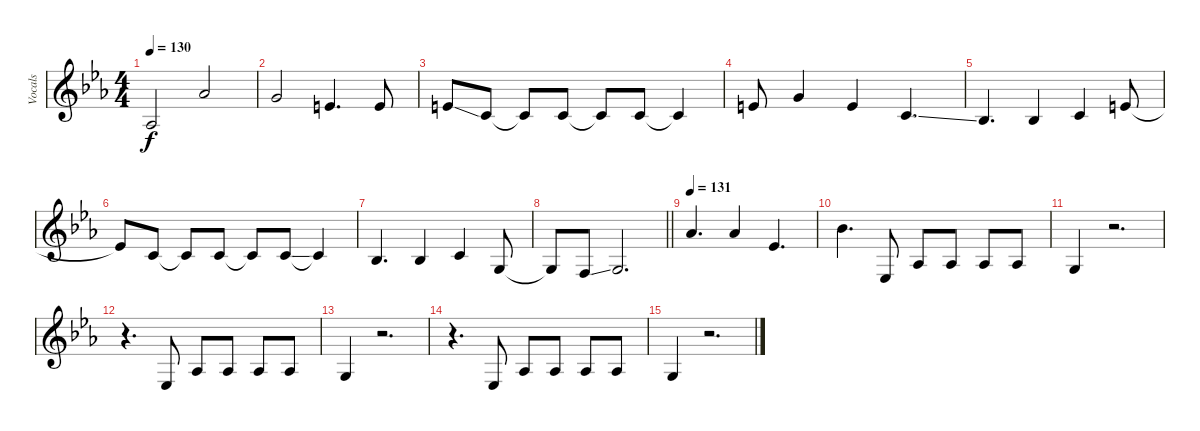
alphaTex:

\track ("Vocals" "Vocals") {instrument lead2sawtooth}
\staff {score}
\tuning (E4 C4 G3 C3 G2 C2) {hide}
\ts (4 4)
\tempo 130
\clef g2
\ks cminor
1.3.2{dy f} 4.1.2 |
3.1.2 0.1.4{d} 0.1.8 |
4.2{ss}.8 0.2.8 0.2{t}.8 0.2.8 0.2{t}.8 0.2.8 0.2{t}.4 |
0.1.8 3.1.4 0.1.4 5.3{ss}.4{d} |
3.3.4{d} 3.3.4 0.2.4 0.1.8 |
0.1{t}.8 0.2.8 0.2{t}.8 0.2.8 0.2{t}.8 5.3{ss}.8 5.3{t}.4 |
3.3.4{d} 3.3.4 0.2.4 0.3.8 |
\barLineRight lightlight
0.3{t}.8 5.4{ss}.8 7.4.2{d} |
\tempo 131
4.1.4{d} 4.1.4 3.2.4{d} |
6.1.4{d} 3.4.8 1.3.8 1.3.8 1.3.8 1.3.8 |
0.3.4 r.2{d} |
r.4{d} 3.4.8 1.3.8 1.3.8 1.3.8 1.3.8 |
0.3.4 r.2{d} |
r.4{d} 3.4.8 1.3.8 1.3.8 1.3.8 1.3.8 |
0.3.4 r.2{d}
